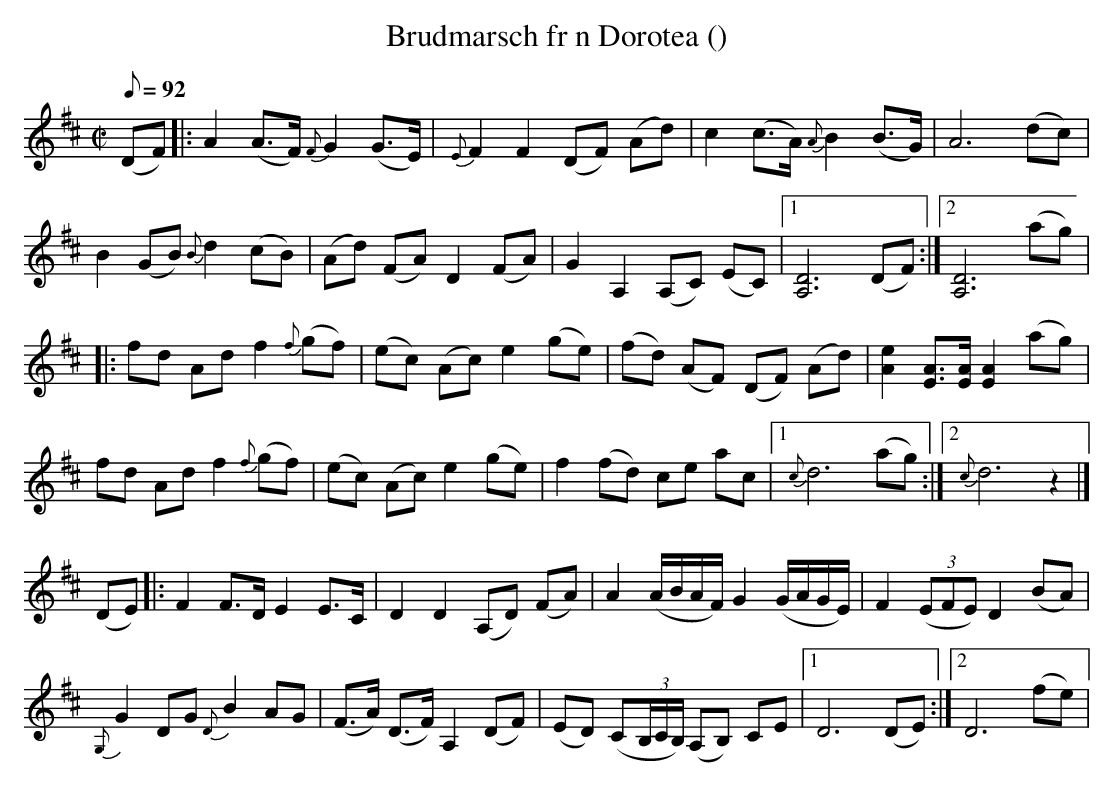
X:1
T: Brudmarsch fr n Dorotea ()
M: C|
L: 1/8
K: D
Q: 92
v:1
(DF) |: A2(A>F) {F}G2(G>E) | {E}F2F2 (DF) (Ad) | c2(c>A) {A}B2(B>G) | A6(dc) |
B2(GB) {B}d2(cB) | (Ad) (FA) D2(FA) | G2A,2 (A,C) (EC) |1 [A,D]6(DF) :|2 [A,D]6(ag) |
|: fd Ad f2{f}(gf) | (ec) (Ac) e2(ge) | (fd) (AF) (DF) (Ad) | [Ae]2[EA]>[EA] [EA]2(ag) |
fd Ad f2{f}(gf) | (ec) (Ac) e2(ge) | f2 (fd) ce ac |1 {c}d6(ag) :|2 {c}d6z2 |]
v:2
(DE) |: F2F>D E2E>C | D2D2 (A,D) (FA) | A2(A/B/A/F/) G2(G/A/G/E/) | F2 (3(EFE) D2(BA) |
{G,}G2DG {D}B2AG | (F>A) (D>F) A,2(DF) | (ED) (C(3B,/C/B,/) (A,B,) CE |1 D6(DE) :|2 D6(fe) |
